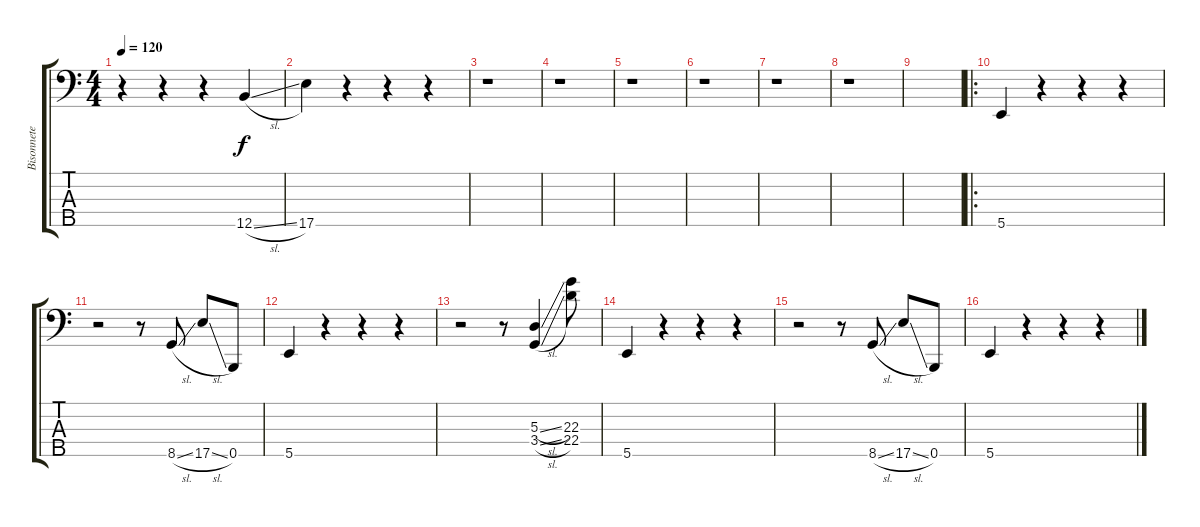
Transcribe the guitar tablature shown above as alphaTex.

\track ("Bisonnete" "Bisonnete") {instrument electricbassfinger}
\staff {score tabs}
\tuning (G2 D2 A1 E1 B0) {hide}
\ts (4 4)
\tempo 120
\clef f4
\ks c
r.4{dy f} r.4 r.4 12.5{sl}.4 |
17.5.4 r.4 r.4 r.4 |
r.1 |
r.1 |
r.1 |
r.1 |
r.1 |
r.1 |
|
\ro
5.5.4 r.4 r.4 r.4 |
r.2 r.8 8.5{sl}.8 17.5{sl}.8 0.5.8 |
5.5.4 r.4 r.4 r.4 |
r.2 r.8 (5.3{sl} 3.4{sl}).4 (22.3 22.4).8 |
5.5.4 r.4 r.4 r.4 |
r.2 r.8 8.5{sl}.8 17.5{sl}.8 0.5.8 |
5.5.4 r.4 r.4 r.4
